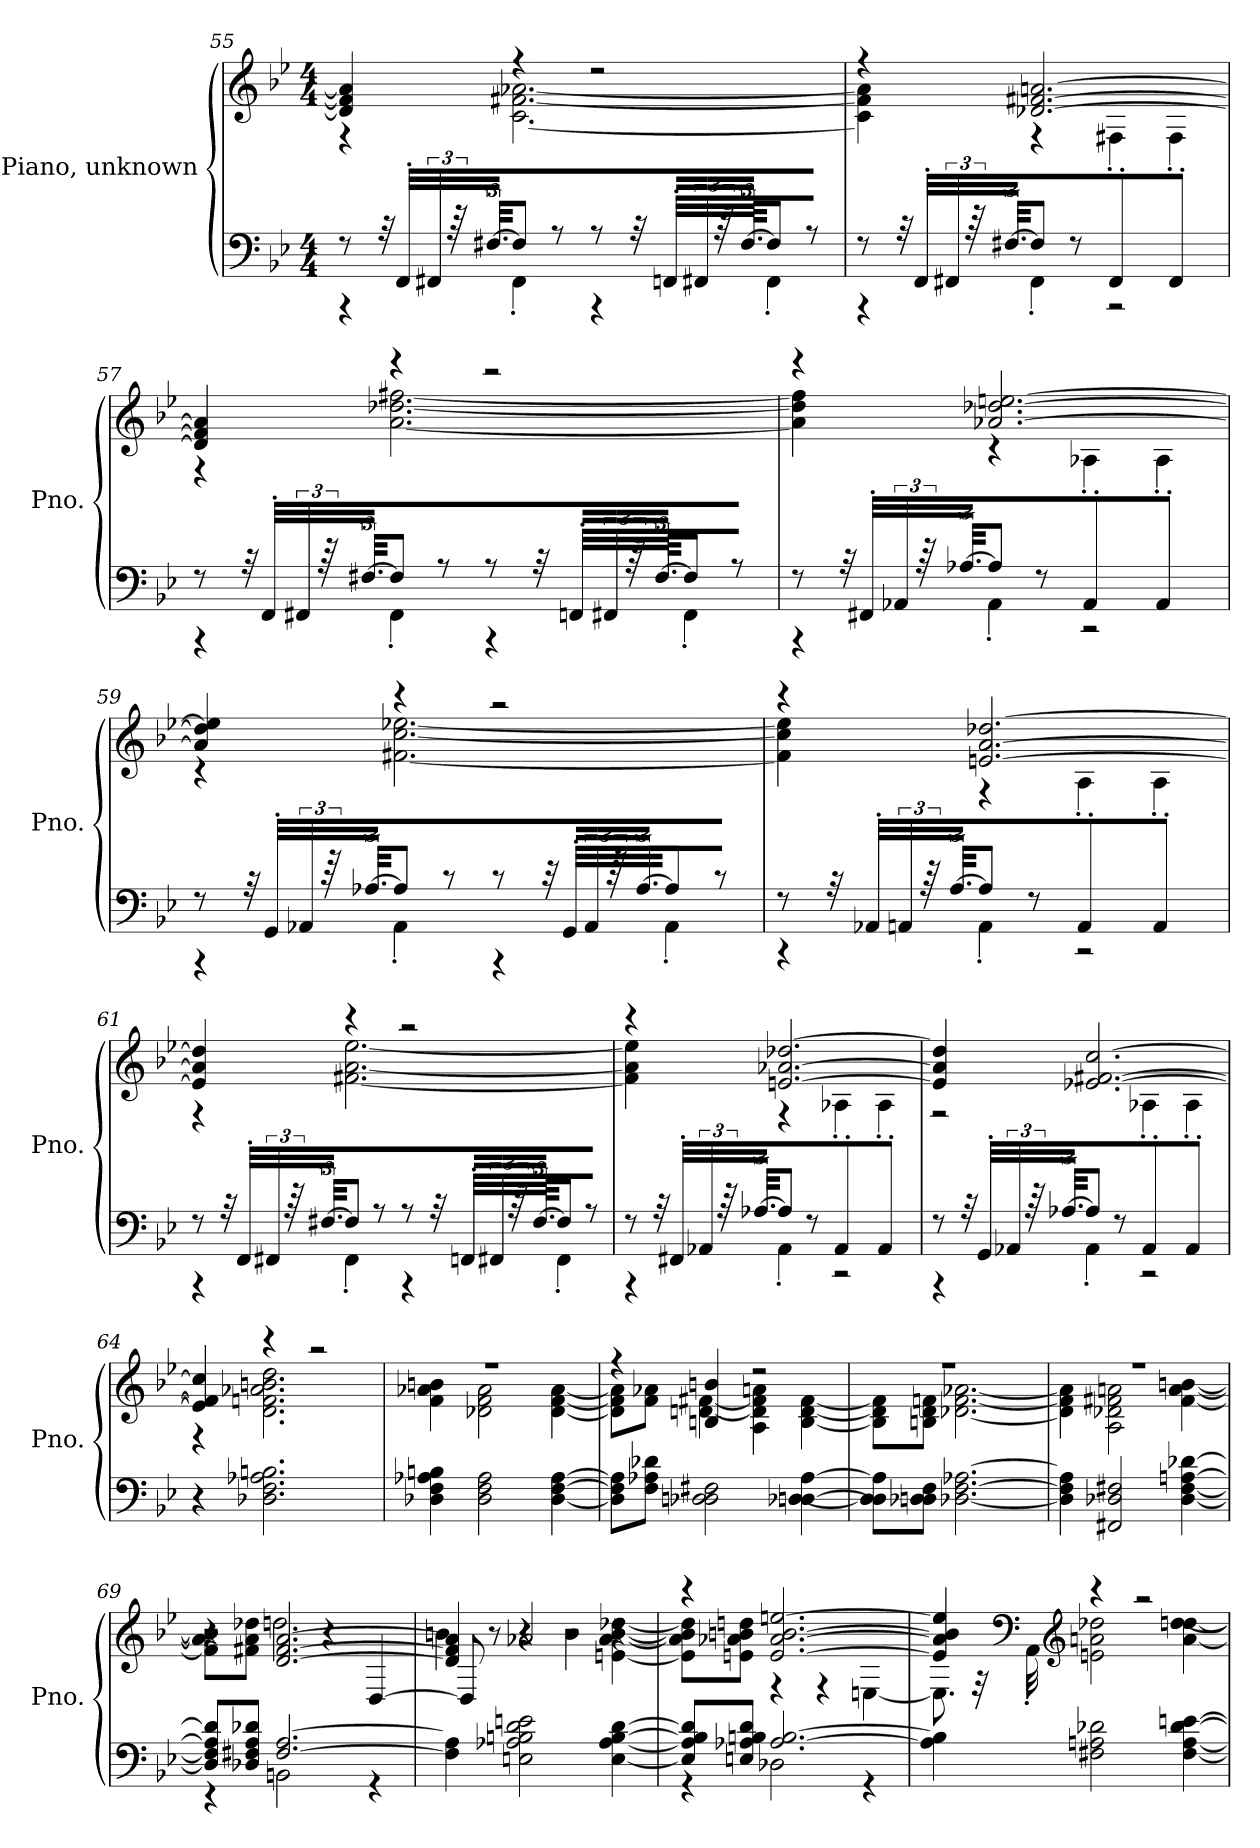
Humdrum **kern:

**kern	**kern
*part1	*part1
*staff2	*staff1
*I"Piano, unknown	*
*I'Pno.	*
!!LO:LB:g=z
*clefF4	*clefG2
*k[b-e-]	*k[b-e-]
*M4/4	*M4/4
=55	=55
*^	*^
8r	4r	4d-/] 4f#/] 4a/]	4r
32r	.	.	.
32FF'/LLL	.	.	.
48FF#X/JJJ	.	.	.
96r	.	.	.
[48.F#X/KKL	.	.	.
8F#/J]	4FF#'\	4r	[2.c\ [2.f#X\ [2.a-X\
8r	.	.	.
8r	4r	2r	.
32r	.	.	.
32FFn'/LLL	.	.	.
48FF#X/JJJ	.	.	.
96r	.	.	.
[48.F#/KKL	.	.	.
8F#/J]	4FF#'\	.	.
8r	.	.	.
=56	=56	=56	=56
8r	4r	4r	4c\] 4f#\] 4a-\]
32r	.	.	.
32FF'/LLL	.	.	.
48FF#X/JJJ	.	.	.
96r	.	.	.
[48.F#X/KKL	.	.	.
8F#/J]	4FF#'\	[2.d-X/ [2.f#X/ [2.an/	4r
8r	.	.	.
4FF#'/	2r	.	4F#X'\
4FF#'/	.	.	4F#'\
!!LO:LB:g=z	!!
=57	=57	=57	=57
8r	4r	4d-/] 4f#/] 4a/]	4r
32r	.	.	.
32FF'/LLL	.	.	.
48FF#X/JJJ	.	.	.
96r	.	.	.
[48.F#X/KKL	.	.	.
8F#/J]	4FF#'\	4r	[2.a\ [2.dd-X\ [2.ff#X\
8r	.	.	.
8r	4r	2r	.
32r	.	.	.
32FFn'/LLL	.	.	.
48FF#X/JJJ	.	.	.
96r	.	.	.
[48.F#/KKL	.	.	.
8F#/J]	4FF#'\	.	.
8r	.	.	.
=58	=58	=58	=58
8r	4r	4r	4a\] 4dd-\] 4ff#\]
32r	.	.	.
32FF#X'/LLL	.	.	.
48AA-X/JJJ	.	.	.
96r	.	.	.
[48.A-X/KKL	.	.	.
8A-/J]	4AA-'\	[2.a-X/ [2.dd-X/ [2.een/	4r
8r	.	.	.
4AA-'/	2r	.	4A-X'\
4AA-'/	.	.	4A-'\
!!LO:LB:g=z	!!
=59	=59	=59	=59
8r	4r	4a-/] 4dd-/] 4ee/]	4r
32r	.	.	.
32GG'/LLL	.	.	.
48AA-X/JJJ	.	.	.
96r	.	.	.
[48.A-X/KKL	.	.	.
8A-/J]	4AA-'\	4r	[2.f#X\ [2.cc\ [2.ee-X\
8r	.	.	.
8r	4r	2r	.
32r	.	.	.
32GG'/LLL	.	.	.
48AA-/JJJ	.	.	.
96r	.	.	.
[48.A-/KKL	.	.	.
8A-/J]	4AA-'\	.	.
8r	.	.	.
=60	=60	=60	=60
8r	4r	4r	4f#\] 4cc\] 4ee-\]
32r	.	.	.
32AA-X'/LLL	.	.	.
48AAn/JJJ	.	.	.
96r	.	.	.
[48.A/KKL	.	.	.
8A/J]	4AA'\	[2.en/ [2.a/ [2.dd-X/	4r
8r	.	.	.
4AA'/	2r	.	4A'\
4AA'/	.	.	4A'\
!!LO:PB:g=z	!!
=61	=61	=61	=61
8r	4r	4e/] 4a/] 4dd-/]	4r
32r	.	.	.
32FF'/LLL	.	.	.
48FF#X/JJJ	.	.	.
96r	.	.	.
[48.F#X/KKL	.	.	.
8F#/J]	4FF#'\	4r	[2.f#X\ [2.a\ [2.ee-\
8r	.	.	.
8r	4r	2r	.
32r	.	.	.
32FFn'/LLL	.	.	.
48FF#X/JJJ	.	.	.
96r	.	.	.
[48.F#/KKL	.	.	.
8F#/J]	4FF#'\	.	.
8r	.	.	.
=62	=62	=62	=62
8r	4r	4r	4f#\] 4a\] 4ee-\]
32r	.	.	.
32FF#X'/LLL	.	.	.
48AA-X/JJJ	.	.	.
96r	.	.	.
[48.A-X/KKL	.	.	.
8A-/J]	4AA-'\	[2.en/ [2.a-X/ [2.dd-X/	4r
8r	.	.	.
4AA-'/	2r	.	4A-X'\
4AA-'/	.	.	4A-'\
!!LO:LB:g=z	!!
=63	=63	=63	=63
8r	4r	4e/] 4a-/] 4dd-/]	2r
32r	.	.	.
32GG'/LLL	.	.	.
48AA-X/JJJ	.	.	.
96r	.	.	.
[48.A-X/KKL	.	.	.
8A-/J]	4AA-'\	[2.e-X/ [2.f#X/ [2.cc/	.
8r	.	.	.
4AA-'/	2r	.	4A-X'\
4AA-'/	.	.	4A-'\
*v	*v	*	*
=64	=64	=64
4r	4e-/] 4f#/] 4cc/]	4r
2.D-X\ 2.F\ 2.A-X\ 2.Bn\	4r	2.d\ 2.fn\ 2.a-X\ 2.bn\ 2.dd\
.	2r	.
=65	=65	=65
4D-X\ 4F\ 4A-X\ 4Bn\	1r	4f\ 4a-X\ 4bn\
2D-\ 2F\ 2A-\	.	2d-X\ 2f\ 2a-\
[4D-\ [4F\ [4A-\	.	[4d-\ [4f\ [4a-\
=66	=66	=66
8D-\] 8F\] 8A-\]L	4r	8d-\] 8f\] 8a-\]L
8F\ 8A-X\ 8d-X\J	.	8f\ 8a-X\J
2D-X\ 2Dn\ 2F#X\	4Bn/ 4bn/	[4dn\ [4f#X\
.	2r	4A\ 4d\] 4f#\] 4an\
[4D-X\ [4Dn\ [4A-\	.	[4B\ [4d\ [4f#\
!!LO:LB:g=z	!!
=67	=67	=67
8D-\] 8D\] 8A-\]L	1r	8B\] 8d\] 8f#\]L
8D-X\ 8Dn\ 8F\J	.	8Bn\ 8d\ 8fn\J
[2.D-X\ [2.F\ [2.A-X\	.	[2.d-X\ [2.f\ [2.a-X\
=68	=68	=68
4D-\] 4F\] 4A-\]	1r	4d-\] 4f\] 4a-\]
2FF#X/ 2D-X/ 2F#X/	.	2A\ 2d-X\ 2f#X\ 2an\
[4D-\ [4F#\ [4An\ [4d-X\	.	[4f#\ [4a\ [4bn\
=69	=69	=69
*^	*	*^
8D-/] 8F#/] 8A/] 8d-/]L	4r	4r	8f#\] 8a\] 8b\]L	2r
8D-X/ 8F#X/ 8A/ 8d-X/J	.	.	8f#X\ 8a\ 8dd-X\J	.
[2.F#/ [2.A/	2BBn\	[2.d/ [2.f#/ [2.a/	2.ddn\	.
.	.	.	.	4r
.	4r	.	.	[4D/
*v	*v	*	*	*
=70	=70	=70	=70
4F#\] 4A\]	4d/] 4f#/] 4a/]	4bn\	8D/]
.	.	.	8r
2En\ 2A-X\ 2Bn\ 2d\ 2en\	2a-X/	4r	4r
.	.	4b\	2r
[4E\ [4A-\ [4B\ [4d\	4r	[4en\ [4a-\ [4b\ [4dd-X\	.
*	*	*v	*v
!!LO:LB:g=z
=71	=71	=71
*^	*	*
8E/] 8A-/] 8B/] 8d/]L	4r	4r	8e\] 8a-\] 8b\] 8dd-\]L
8En/ 8A-X/ 8Bn/ 8d/J	.	.	8en\ 8a-X\ 8bn\ 8ddn\J
[2.A-/ [2.B/	2D-X\	[2.e/ [2.a-/ [2.b/ [2.een/	4r
.	.	.	4r
.	4r	.	[4En\
*v	*v	*	*
=72	=72	=72
4A-\] 4B\]	4e/] 4a-/] 4b/] 4ee/]	8.E\]
.	.	32r
*	*clefF4	*
.	.	32AA'\
*	*clefG2	*
2F#X\ 2An\ 2d-X\	4r	2en\ 2an\ 2dd-X\
.	2r	.
[4F#\ [4A\ [4d-\ [4en\	.	[4a\ [4dd-\ [4ddn\
*	*v	*v
=	=
*-	*-
